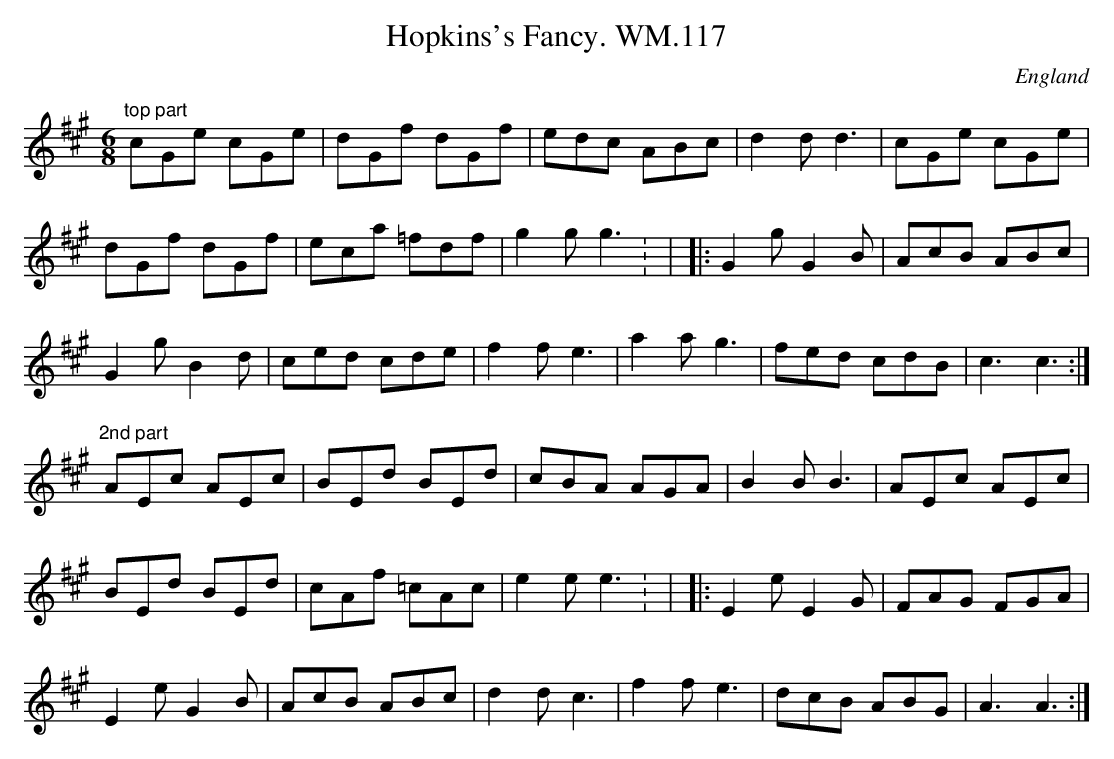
X:1
T:Hopkins's Fancy. WM.117
M:6/8
L:1/8
O:England
W:
K:A
"top part"cGe cGe|dGf dGf|edc ABc|d2dd3|cGe cGe|!dGf dGf|eca =fdf|g2gg3:
|
|:G2gG2B|AcB ABc|!G2gB2d|ced cde|f2fe3|a2ag3|fed cdB|c3c3:|]!
"2nd part"AEc AEc|BEd BEd|cBA AGA|B2BB3|AEc AEc|!BEd BEd|cAf =cAc|e2ee3:
|
|:E2eE2G|FAG FGA|!E2eG2B|AcB ABc|d2dc3|f2fe3|dcB ABG|A3A3:|]
